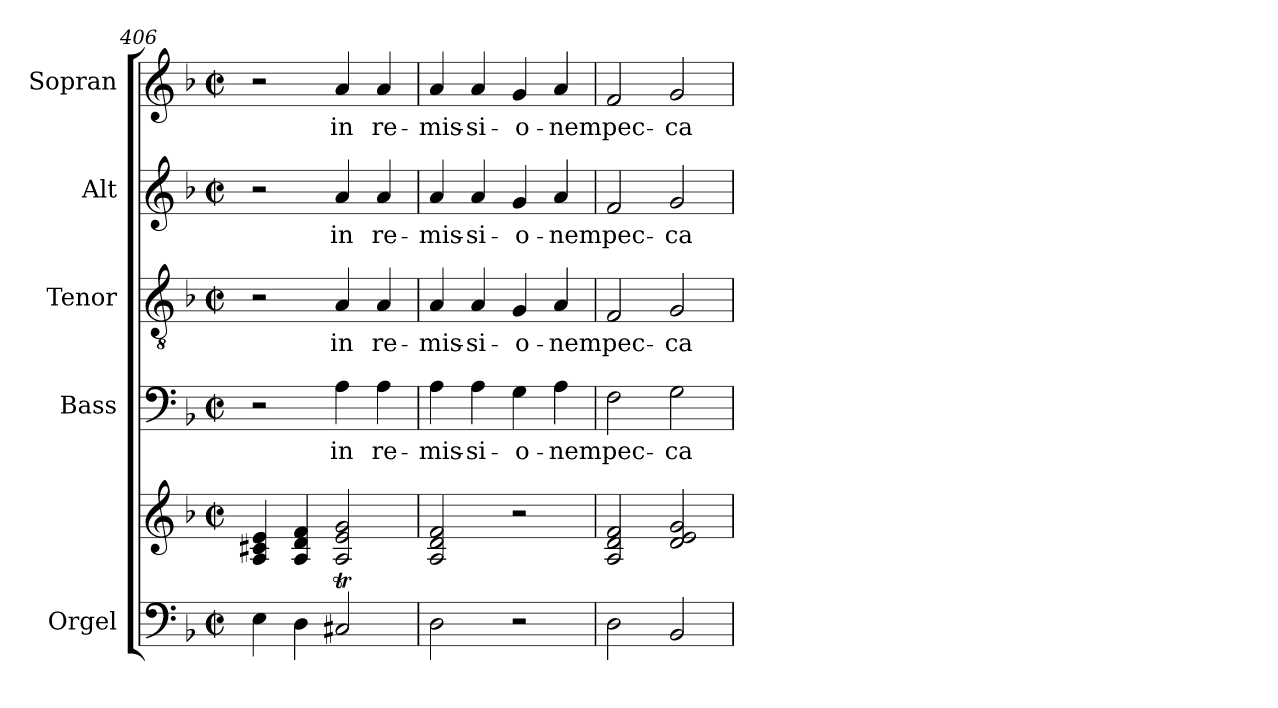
**kern	**kern	**kern	**text	**kern	**text	**kern	**text	**kern	**text
*part5	*part5	*part4	*part4	*part3	*part3	*part2	*part2	*part1	*part1
*staff6	*staff5	*staff4	*staff4	*staff3	*staff3	*staff2	*staff2	*staff1	*staff1
*I"Orgel	*	*I"Bass	*	*I"Tenor	*	*I"Alt	*	*I"Sopran	*
*I'Org.	*	*I'B.	*	*I'T.	*	*I'A.	*	*I'S.	*
*clefF4	*clefG2	*clefF4	*	*clefGv2	*	*clefG2	*	*clefG2	*
*k[b-]	*k[b-]	*k[b-]	*	*k[b-]	*	*k[b-]	*	*k[b-]	*
*F:	*F:	*F:	*	*F:	*	*F:	*	*F:	*
*M2/2	*M2/2	*M2/2	*	*M2/2	*	*M2/2	*	*M2/2	*
*met(c|)	*met(c|)	*met(c|)	*	*met(c|)	*	*met(c|)	*	*met(c|)	*
=406	=406	=406	=406	=406	=406	=406	=406	=406	=406
4E\	4A/ 4c#X/ 4e/	2r	.	2r	.	2r	.	2r	.
4D\	4A/ 4d/ 4f/	.	.	.	.	.	.	.	.
!	!	!	!LO:LY:b	!	!LO:LY:b	!	!LO:LY:b	!	!LO:LY:b
2C#Xt/	2A/ 2e/ 2g/	4A\	in	4A/	in	4a/	in	4a/	in
!	!	!	!LO:LY:b	!	!LO:LY:b	!	!LO:LY:b	!	!LO:LY:b
.	.	4A\	re-	4A/	re-	4a/	re-	4a/	re-
=407	=407	=407	=407	=407	=407	=407	=407	=407	=407
!	!	!	!LO:LY:b	!	!LO:LY:b	!	!LO:LY:b	!	!LO:LY:b
2D\	2A/ 2d/ 2f/	4A\	-mis-	4A/	-mis-	4a/	-mis-	4a/	-mis-
!	!	!	!LO:LY:b	!	!LO:LY:b	!	!LO:LY:b	!	!LO:LY:b
.	.	4A\	-si-	4A/	-si-	4a/	-si-	4a/	-si-
!	!	!	!LO:LY:b	!	!LO:LY:b	!	!LO:LY:b	!	!LO:LY:b
2r	2r	4G\	-o-	4G/	-o-	4g/	-o-	4g/	-o-
!	!	!	!LO:LY:b	!	!LO:LY:b	!	!LO:LY:b	!	!LO:LY:b
.	.	4A\	-nem	4A/	-nem	4a/	-nem	4a/	-nem
=408	=408	=408	=408	=408	=408	=408	=408	=408	=408
!	!	!	!LO:LY:b	!	!LO:LY:b	!	!LO:LY:b	!	!LO:LY:b
2D\	2A/ 2d/ 2f/	2F\	pec-	2F/	pec-	2f/	pec-	2f/	pec-
!	!	!	!LO:LY:b	!	!LO:LY:b	!	!LO:LY:b	!	!LO:LY:b
2BB-/	2d/ 2e/ 2g/	2G\	-ca-	2G/	-ca-	2g/	-ca-	2g/	-ca-
=	=	=	=	=	=	=	=	=	=
*-	*-	*-	*-	*-	*-	*-	*-	*-	*-
